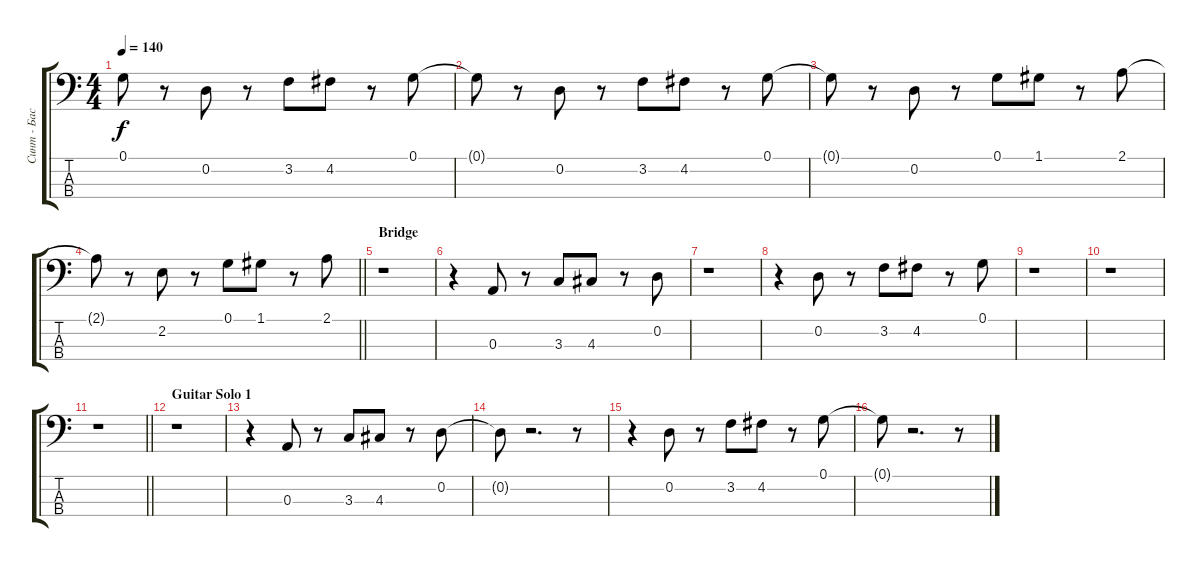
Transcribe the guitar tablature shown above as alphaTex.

\track ("Синт - Бас" "Синт - Бас") {instrument electricbassfinger}
\staff {score tabs}
\tuning (G2 D2 A1 E1) {hide}
\ts (4 4)
\tempo 140
\clef f4
\ks c
0.1{t}.8{dy f} r.8 0.2.8 r.8 3.2.8 4.2.8 r.8 0.1.8 |
0.1{t}.8 r.8 0.2.8 r.8 3.2.8 4.2.8 r.8 0.1.8 |
0.1{t}.8 r.8 0.2.8 r.8 0.1.8 1.1.8 r.8 2.1.8 |
\barLineRight lightlight
2.1{t}.8 r.8 2.2.8 r.8 0.1.8 1.1.8 r.8 2.1.8 |
\section ("" "Bridge")
r.1 |
r.4 0.3.8 r.8 3.3.8 4.3.8 r.8 0.2.8 |
r.1 |
r.4 0.2.8 r.8 3.2.8 4.2.8 r.8 0.1.8 |
r.1 |
r.1 |
\barLineRight lightlight
r.1 |
\section ("" "Guitar Solo 1")
r.1 |
r.4 0.3.8 r.8 3.3.8 4.3.8 r.8 0.2.8 |
0.2{t}.8 r.2{d} r.8 |
r.4 0.2.8 r.8 3.2.8 4.2.8 r.8 0.1.8 |
0.1{t}.8 r.2{d} r.8
